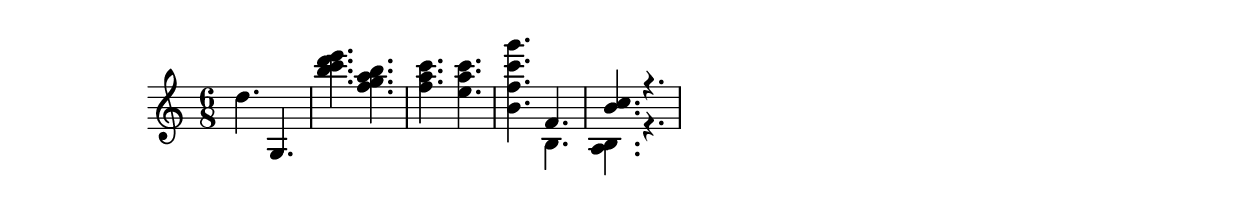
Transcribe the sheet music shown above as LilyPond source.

\version "2.3.22" \header{


    texidoc=" Noteheads can have dots, and rests too.  
    Augmentation dots should never be printed on a staff line,
but rather be shifted vertically. They should go up, but in case of
multiple parts, the down stems have down shifted dots.  In case of
chords, all dots should be in a column.  The dots follow the shift
of rests when avoiding collisions.

The priorities to print the dots are (ranked in importance):

@itemize @bullet
@item keeping dots off staff lines,
@item keeping dots close to their  note heads,
@item moving dots in the direction specified by the voice,
@item moving dots up.
@end itemize

"
}



\score { 
  \context Voice \relative c'' {
    \time 6/8
	d4. g,,
    \stemDown
    <b'' c d e>4.  <f g a b>
    <f a c> <e a c> <b f' c' g'>
	
	
    <<
	{ f  <b c> r4.  }\\
	{ b, <a b> r4. }
    >>
	
	
  }
  \layout { }  
  \midi { }
}

